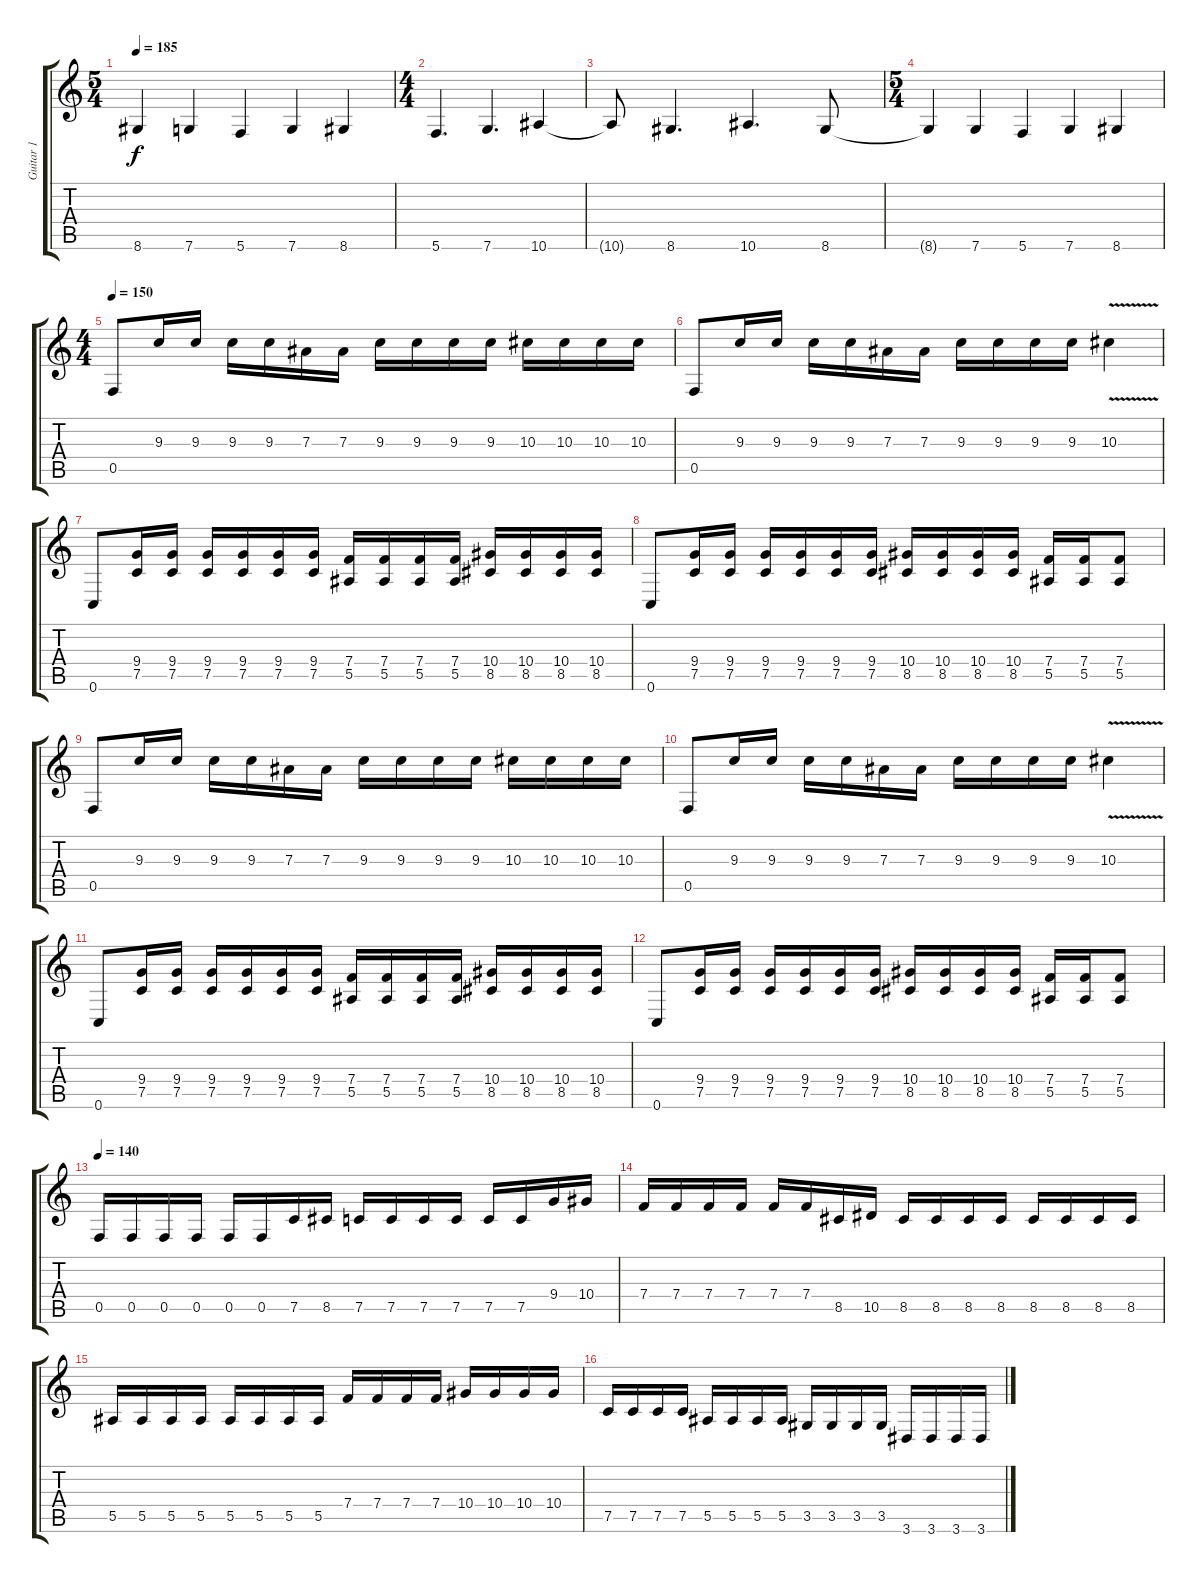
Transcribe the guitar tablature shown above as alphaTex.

\track ("Guitar 1" "Guitar 1") {instrument distortionguitar}
\staff {score tabs}
\tuning (C4 G3 Eb3 Bb2 F2 C2) {hide}
\ts (5 4)
\tempo 185
\clef g2
\ks c
8.6{t}.4{dy f} 7.6.4 5.6.4 7.6.4 8.6.4 |
\ts (4 4)
5.6.4{d} 7.6.4{d} 10.6.4 |
10.6{t}.8 8.6.4{d} 10.6.4{d} 8.6.8 |
\ts (5 4)
8.6{t}.4 7.6.4 5.6.4 7.6.4 8.6.4 |
\ts (4 4)
\tempo 150
0.5.8 9.3.16 9.3.16 9.3.16 9.3.16 7.3.16 7.3.16 9.3.16 9.3.16 9.3.16 9.3.16 10.3.16 10.3.16 10.3.16 10.3.16 |
0.5.8 9.3.16 9.3.16 9.3.16 9.3.16 7.3.16 7.3.16 9.3.16 9.3.16 9.3.16 9.3.16 10.3{v}.4 |
0.6.8 (9.4 7.5).16 (9.4 7.5).16 (9.4 7.5).16 (9.4 7.5).16 (9.4 7.5).16 (9.4 7.5).16 (7.4 5.5).16 (7.4 5.5).16 (7.4 5.5).16 (7.4 5.5).16 (10.4 8.5).16 (10.4 8.5).16 (10.4 8.5).16 (10.4 8.5).16 |
0.6.8 (9.4 7.5).16 (9.4 7.5).16 (9.4 7.5).16 (9.4 7.5).16 (9.4 7.5).16 (9.4 7.5).16 (10.4 8.5).16 (10.4 8.5).16 (10.4 8.5).16 (10.4 8.5).16 (7.4 5.5).16 (7.4 5.5).16 (7.4 5.5).8 |
0.5.8 9.3.16 9.3.16 9.3.16 9.3.16 7.3.16 7.3.16 9.3.16 9.3.16 9.3.16 9.3.16 10.3.16 10.3.16 10.3.16 10.3.16 |
0.5.8 9.3.16 9.3.16 9.3.16 9.3.16 7.3.16 7.3.16 9.3.16 9.3.16 9.3.16 9.3.16 10.3{v}.4 |
0.6.8 (9.4 7.5).16 (9.4 7.5).16 (9.4 7.5).16 (9.4 7.5).16 (9.4 7.5).16 (9.4 7.5).16 (7.4 5.5).16 (7.4 5.5).16 (7.4 5.5).16 (7.4 5.5).16 (10.4 8.5).16 (10.4 8.5).16 (10.4 8.5).16 (10.4 8.5).16 |
0.6.8 (9.4 7.5).16 (9.4 7.5).16 (9.4 7.5).16 (9.4 7.5).16 (9.4 7.5).16 (9.4 7.5).16 (10.4 8.5).16 (10.4 8.5).16 (10.4 8.5).16 (10.4 8.5).16 (7.4 5.5).16 (7.4 5.5).16 (7.4 5.5).8 |
\tempo 140
0.5.16 0.5.16 0.5.16 0.5.16 0.5.16 0.5.16 7.5.16 8.5.16 7.5.16 7.5.16 7.5.16 7.5.16 7.5.16 7.5.16 9.4.16 10.4.16 |
7.4.16 7.4.16 7.4.16 7.4.16 7.4.16 7.4.16 8.5.16 10.5.16 8.5.16 8.5.16 8.5.16 8.5.16 8.5.16 8.5.16 8.5.16 8.5.16 |
5.5.16 5.5.16 5.5.16 5.5.16 5.5.16 5.5.16 5.5.16 5.5.16 7.4.16 7.4.16 7.4.16 7.4.16 10.4.16 10.4.16 10.4.16 10.4.16 |
7.5.16 7.5.16 7.5.16 7.5.16 5.5.16 5.5.16 5.5.16 5.5.16 3.5.16 3.5.16 3.5.16 3.5.16 3.6.16 3.6.16 3.6.16 3.6.16
